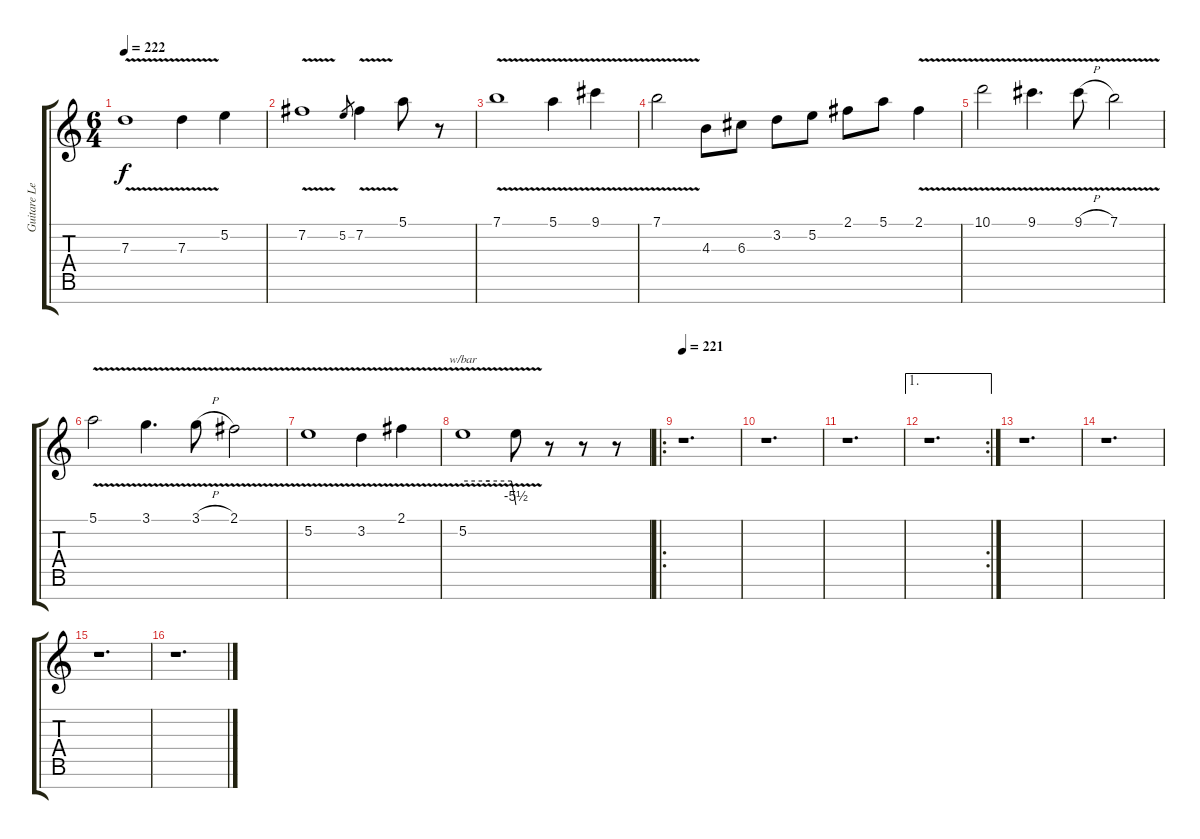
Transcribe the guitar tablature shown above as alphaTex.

\track ("Guitare Lead I" "Guitare Le") {instrument distortionguitar}
\staff {score tabs}
\tuning (E4 B3 G3 D3 A2 E2 B1) {hide}
\ts (6 4)
\tempo 222
\clef g2
\ks c
7.3{v}.1{dy f} 7.3{v}.4 5.2.4 |
7.2{v}.1 5.2.8{gr} 7.2{v}.4 5.1.8 r.8 |
7.1{v}.1 5.1{v}.4 9.1{v}.4 |
7.1{v}.2 4.3.8 6.3.8 3.2.8 5.2.8 2.1.8 5.1.8 2.1{v}.4 |
10.1{v}.2 9.1{v}.4{d} 9.1{v h}.8 7.1{v}.2 |
5.1{v}.2 3.1{v}.4{d} 3.1{v h}.8 2.1{v}.2 |
5.2{v}.1 3.2{v}.4 2.1{v}.4 |
5.2{v}.1{tbe (custom default 0 0 30 0 55 0 60 -22)} 5.2{t}.8 r.8 r.8 r.8 |
\ro
\tempo 221
r.1{d} |
r.1{d} |
r.1{d} |
\ae 1
\rc 2
r.1{d} |
r.1{d} |
r.1{d} |
r.1{d} |
r.1{d}
